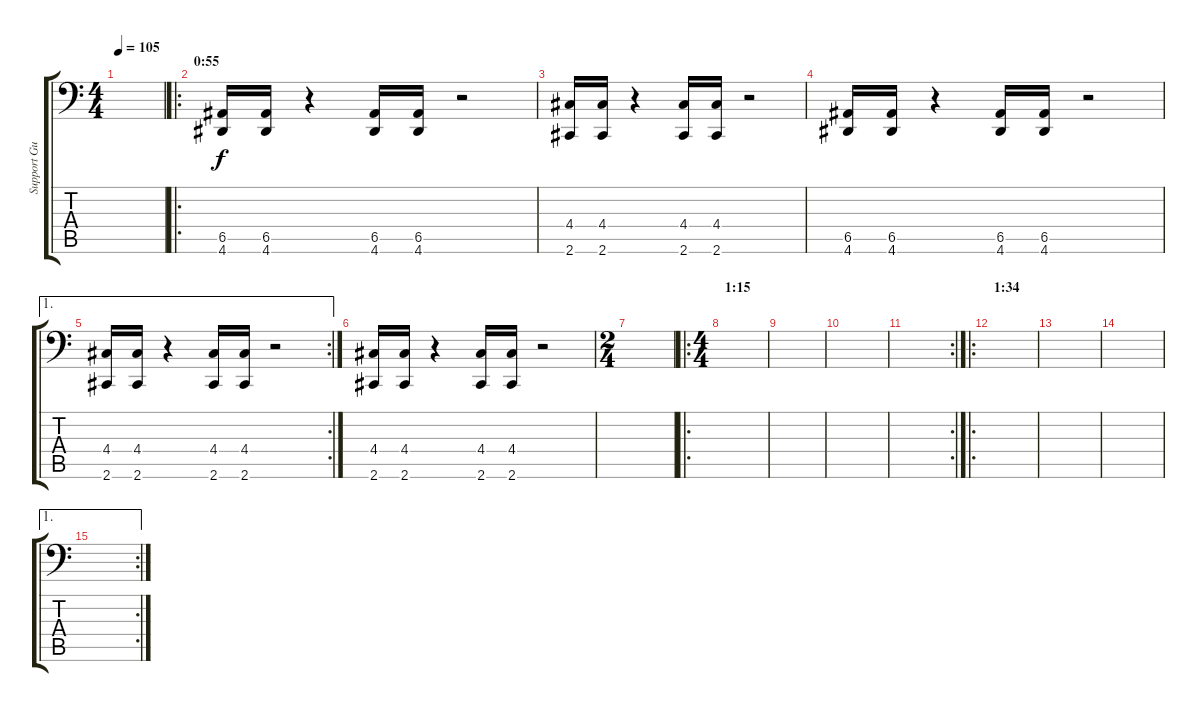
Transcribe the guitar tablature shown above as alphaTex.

\track ("Support Guitar" "Support Gu") {instrument electricguitarmuted}
\staff {score tabs}
\tuning (C3 G2 D2 A1 E1 B0) {hide}
\ts (4 4)
\tempo 105
\clef f4
\ks c
|
\ro
\section ("" "0:55")
(6.5 4.6).16 (6.5 4.6).16 r.4 (6.5 4.6).16 (6.5 4.6).16 r.2 |
(4.4 2.6).16 (4.4 2.6).16 r.4 (4.4 2.6).16 (4.4 2.6).16 r.2 |
(6.5 4.6).16 (6.5 4.6).16 r.4 (6.5 4.6).16 (6.5 4.6).16 r.2 |
\ae 1
\rc 2
(4.4 2.6).16 (4.4 2.6).16 r.4 (4.4 2.6).16 (4.4 2.6).16 r.2 |
(4.4 2.6).16 (4.4 2.6).16 r.4 (4.4 2.6).16 (4.4 2.6).16 r.2 |
\ts (2 4)
|
\ro
\ts (4 4)
\section ("" "1:15")
|
|
|
\rc 2
|
\ro
\section ("" "1:34")
|
|
|
\ae 1
\rc 2
